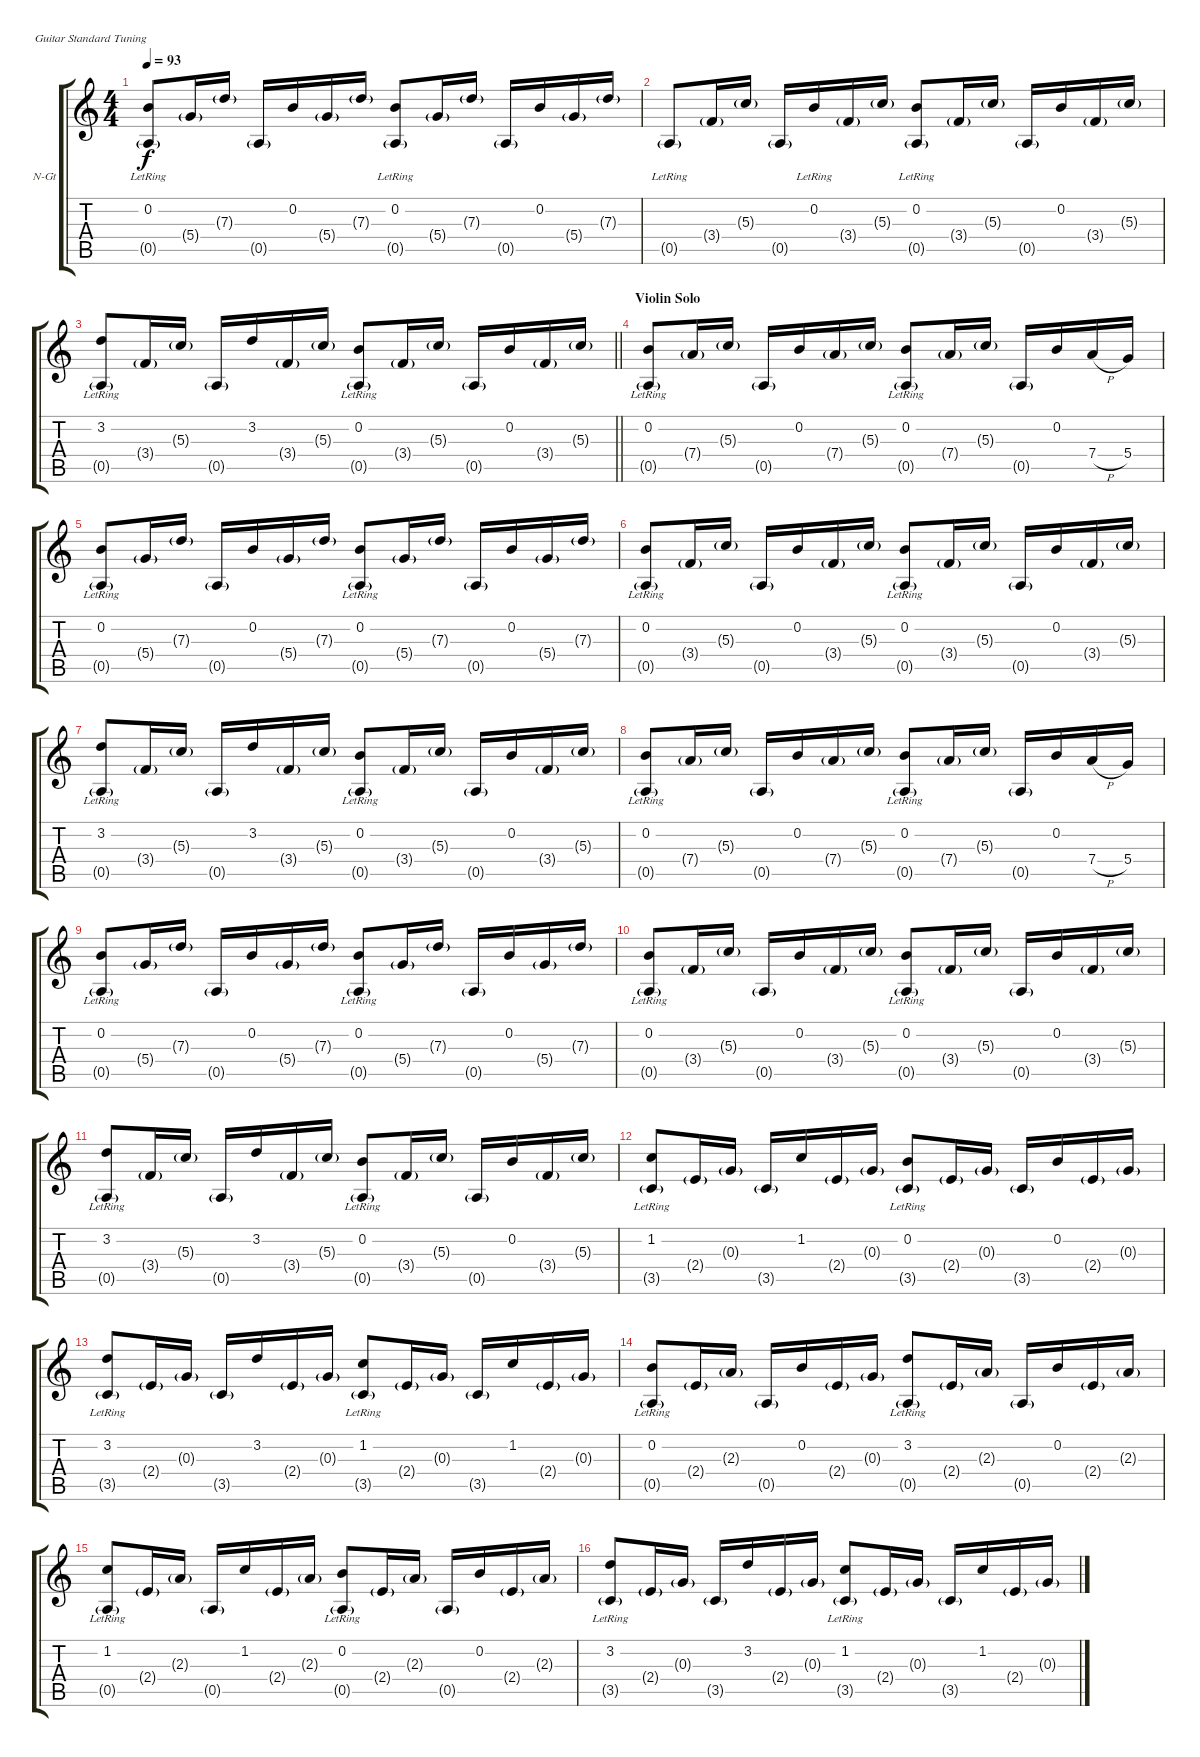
\bracketExtendMode groupsimilarinstruments
\firstSystemTrackNameOrientation horizontal
\otherSystemsTrackNameOrientation horizontal
\track ("Guitar " "N-Gt") {instrument acousticguitarnylon}
\staff {score tabs}
\tuning (E4 B3 G3 D3 A2 E2)
\ts (4 4)
\tempo 93
\clef g2
\ks c
(0.2{lr} 0.5{g lr}).8{dy f} 5.4{g}.16 7.3{g}.16 0.5{g}.16 0.2.16 5.4{g}.16 7.3{g}.16 (0.2{lr} 0.5{g lr}).8 5.4{g}.16 7.3{g}.16 0.5{g}.16 0.2.16 5.4{g}.16 7.3{g}.16 |
0.5{g lr}.8 3.4{g}.16 5.3{g}.16 0.5{g}.16 0.2{lr}.16 3.4{g}.16 5.3{g}.16 (0.2{lr} 0.5{g lr}).8 3.4{g}.16 5.3{g}.16 0.5{g}.16 0.2.16 3.4{g}.16 5.3{g}.16 |
\barLineRight lightlight
(3.2{lr} 0.5{g lr}).8 3.4{g}.16 5.3{g}.16 0.5{g}.16 3.2.16 3.4{g}.16 5.3{g}.16 (0.2{lr} 0.5{g lr}).8 3.4{g}.16 5.3{g}.16 0.5{g}.16 0.2.16 3.4{g}.16 5.3{g}.16 |
\section ("" "Violin Solo")
(0.2{lr} 0.5{g lr}).8 7.4{g}.16 5.3{g}.16 0.5{g}.16 0.2.16 7.4{g}.16 5.3{g}.16 (0.2{lr} 0.5{g lr}).8 7.4{g}.16 5.3{g}.16 0.5{g}.16 0.2.16 7.4{h}.16 5.4.16 |
(0.2{lr} 0.5{g lr}).8 5.4{g}.16 7.3{g}.16 0.5{g}.16 0.2.16 5.4{g}.16 7.3{g}.16 (0.2{lr} 0.5{g lr}).8 5.4{g}.16 7.3{g}.16 0.5{g}.16 0.2.16 5.4{g}.16 7.3{g}.16 |
(0.2{lr} 0.5{g lr}).8 3.4{g}.16 5.3{g}.16 0.5{g}.16 0.2.16 3.4{g}.16 5.3{g}.16 (0.2{lr} 0.5{g lr}).8 3.4{g}.16 5.3{g}.16 0.5{g}.16 0.2.16 3.4{g}.16 5.3{g}.16 |
(3.2{lr} 0.5{g lr}).8 3.4{g}.16 5.3{g}.16 0.5{g}.16 3.2.16 3.4{g}.16 5.3{g}.16 (0.2{lr} 0.5{g lr}).8 3.4{g}.16 5.3{g}.16 0.5{g}.16 0.2.16 3.4{g}.16 5.3{g}.16 |
(0.2{lr} 0.5{g lr}).8 7.4{g}.16 5.3{g}.16 0.5{g}.16 0.2.16 7.4{g}.16 5.3{g}.16 (0.2{lr} 0.5{g lr}).8 7.4{g}.16 5.3{g}.16 0.5{g}.16 0.2.16 7.4{h}.16 5.4.16 |
(0.2{lr} 0.5{g lr}).8 5.4{g}.16 7.3{g}.16 0.5{g}.16 0.2.16 5.4{g}.16 7.3{g}.16 (0.2{lr} 0.5{g lr}).8 5.4{g}.16 7.3{g}.16 0.5{g}.16 0.2.16 5.4{g}.16 7.3{g}.16 |
(0.2{lr} 0.5{g lr}).8 3.4{g}.16 5.3{g}.16 0.5{g}.16 0.2.16 3.4{g}.16 5.3{g}.16 (0.2{lr} 0.5{g lr}).8 3.4{g}.16 5.3{g}.16 0.5{g}.16 0.2.16 3.4{g}.16 5.3{g}.16 |
(3.2{lr} 0.5{g lr}).8 3.4{g}.16 5.3{g}.16 0.5{g}.16 3.2.16 3.4{g}.16 5.3{g}.16 (0.2{lr} 0.5{g lr}).8 3.4{g}.16 5.3{g}.16 0.5{g}.16 0.2.16 3.4{g}.16 5.3{g}.16 |
(1.2{lr} 3.5{g lr}).8 2.4{g}.16 0.3{g}.16 3.5{g}.16 1.2.16 2.4{g}.16 0.3{g}.16 (0.2{lr} 3.5{g lr}).8 2.4{g}.16 0.3{g}.16 3.5{g}.16 0.2.16 2.4{g}.16 0.3{g}.16 |
(3.2{lr} 3.5{g lr}).8 2.4{g}.16 0.3{g}.16 3.5{g}.16 3.2.16 2.4{g}.16 0.3{g}.16 (1.2{lr} 3.5{g lr}).8 2.4{g}.16 0.3{g}.16 3.5{g}.16 1.2.16 2.4{g}.16 0.3{g}.16 |
(0.2{lr} 0.5{g lr}).8 2.4{g}.16 2.3{g}.16 0.5{g}.16 0.2.16 2.4{g}.16 0.3{g}.16 (3.2{lr} 0.5{g lr}).8 2.4{g}.16 2.3{g}.16 0.5{g}.16 0.2.16 2.4{g}.16 2.3{g}.16 |
(1.2{lr} 0.5{g lr}).8 2.4{g}.16 2.3{g}.16 0.5{g}.16 1.2.16 2.4{g}.16 2.3{g}.16 (0.2{lr} 0.5{g lr}).8 2.4{g}.16 2.3{g}.16 0.5{g}.16 0.2.16 2.4{g}.16 2.3{g}.16 |
(3.2{lr} 3.5{g lr}).8 2.4{g}.16 0.3{g}.16 3.5{g}.16 3.2.16 2.4{g}.16 0.3{g}.16 (1.2{lr} 3.5{g lr}).8 2.4{g}.16 0.3{g}.16 3.5{g}.16 1.2.16 2.4{g}.16 0.3{g}.16
